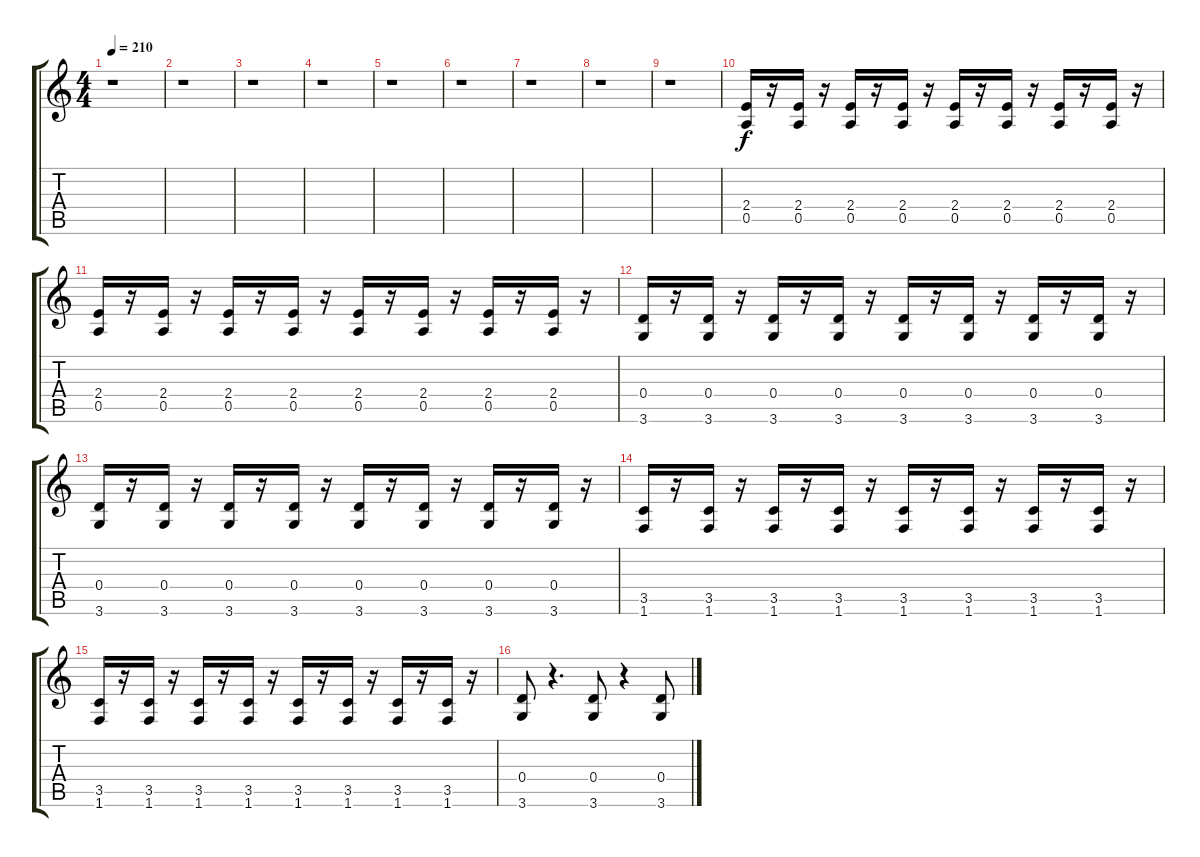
\track "" {instrument distortionguitar}
\staff {score tabs}
\tuning (E4 B3 G3 D3 A2 E2) {hide}
\ts (4 4)
\tempo 210
\clef g2
\ks c
r.1{dy f} |
r.1 |
r.1 |
r.1 |
r.1 |
r.1 |
r.1 |
r.1 |
r.1 |
(2.4 0.5).16 r.16 (2.4 0.5).16 r.16 (2.4 0.5).16 r.16 (2.4 0.5).16 r.16 (2.4 0.5).16 r.16 (2.4 0.5).16 r.16 (2.4 0.5).16 r.16 (2.4 0.5).16 r.16 |
(2.4 0.5).16 r.16 (2.4 0.5).16 r.16 (2.4 0.5).16 r.16 (2.4 0.5).16 r.16 (2.4 0.5).16 r.16 (2.4 0.5).16 r.16 (2.4 0.5).16 r.16 (2.4 0.5).16 r.16 |
(0.4 3.6).16 r.16 (0.4 3.6).16 r.16 (0.4 3.6).16 r.16 (0.4 3.6).16 r.16 (0.4 3.6).16 r.16 (0.4 3.6).16 r.16 (0.4 3.6).16 r.16 (0.4 3.6).16 r.16 |
(0.4 3.6).16 r.16 (0.4 3.6).16 r.16 (0.4 3.6).16 r.16 (0.4 3.6).16 r.16 (0.4 3.6).16 r.16 (0.4 3.6).16 r.16 (0.4 3.6).16 r.16 (0.4 3.6).16 r.16 |
(3.5 1.6).16 r.16 (3.5 1.6).16 r.16 (3.5 1.6).16 r.16 (3.5 1.6).16 r.16 (3.5 1.6).16 r.16 (3.5 1.6).16 r.16 (3.5 1.6).16 r.16 (3.5 1.6).16 r.16 |
(3.5 1.6).16 r.16 (3.5 1.6).16 r.16 (3.5 1.6).16 r.16 (3.5 1.6).16 r.16 (3.5 1.6).16 r.16 (3.5 1.6).16 r.16 (3.5 1.6).16 r.16 (3.5 1.6).16 r.16 |
(0.4 3.6).8 r.4{d} (0.4 3.6).8 r.4 (0.4 3.6).8
